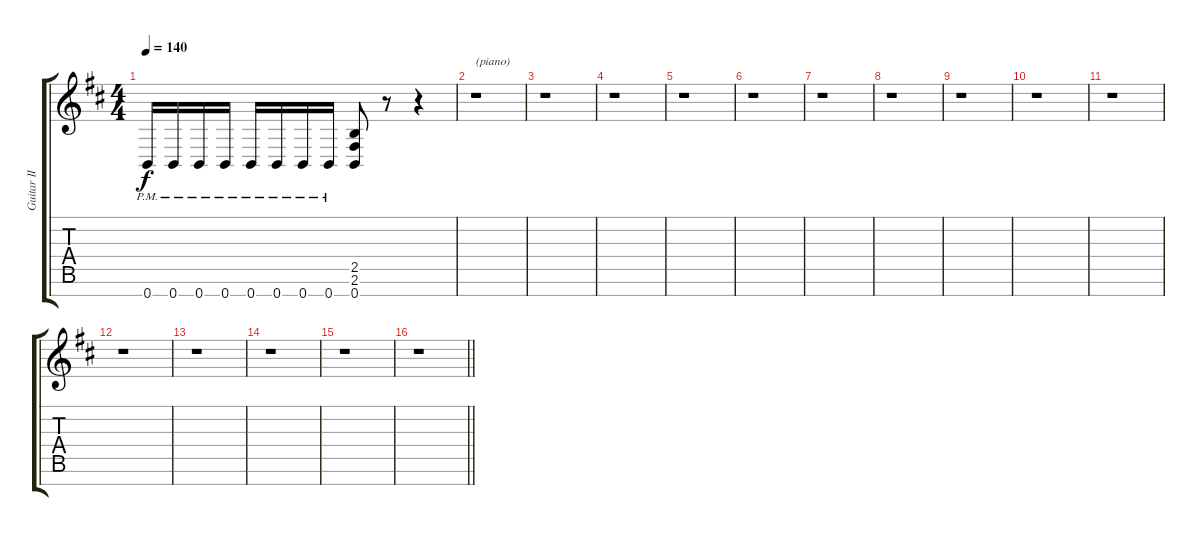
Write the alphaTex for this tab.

\track ("Guitar II" "Guitar II") {instrument distortionguitar}
\staff {score tabs}
\tuning (E4 B3 G3 D3 A2 E2 B1) {hide}
\ts (4 4)
\tempo 140
\clef g2
\ks bminor
0.7{pm}.16{dy f} 0.7{pm}.16 0.7{pm}.16 0.7{pm}.16 0.7{pm}.16 0.7{pm}.16 0.7{pm}.16 0.7{pm}.16 (2.5 2.6 0.7).8 r.8 r.4 |
r.1{txt "(piano)"} |
r.1 |
r.1 |
r.1 |
r.1 |
r.1 |
r.1 |
r.1 |
r.1 |
r.1 |
r.1 |
r.1 |
r.1 |
r.1 |
\barLineRight lightlight
r.1
